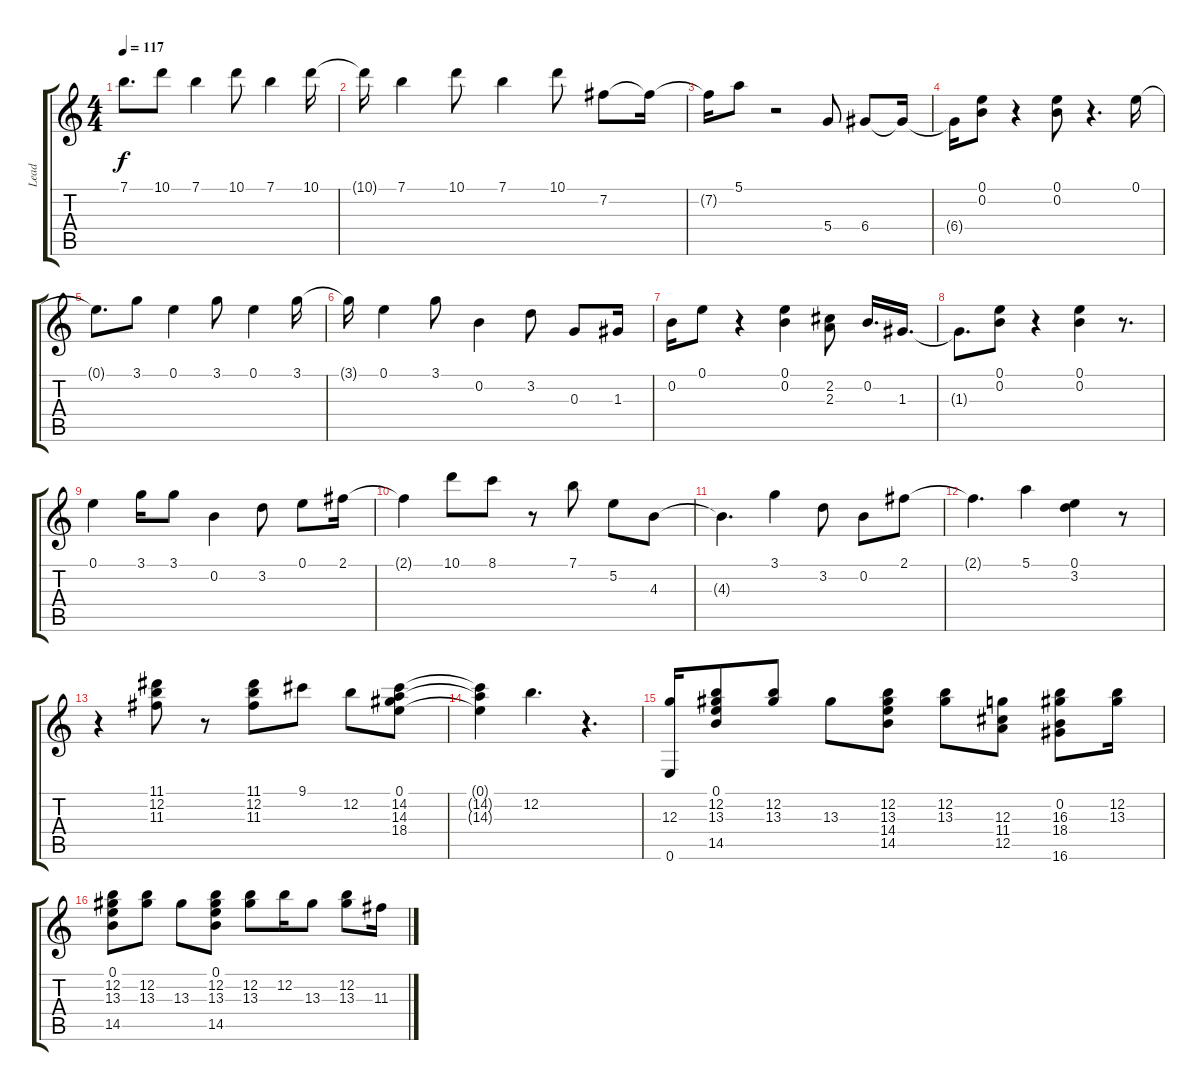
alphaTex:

\track ("Lead" "Lead") {instrument overdrivenguitar}
\staff {score tabs}
\tuning (E4 B3 G3 D3 A2 E2) {hide}
\ts (4 4)
\tempo 117
\clef g2
\ks c
7.1{t}.8{d dy f} 10.1.8 7.1.4 10.1.8 7.1.4 10.1.16 |
10.1{t}.16 7.1.4 10.1.8 7.1.4 10.1.8 7.2.8 7.2{t}.16 |
7.2{t}.16 5.1.8 r.2 5.4.8 6.4.8 6.4{t}.16 |
6.4{t}.16 (0.1 0.2).8 r.4 (0.1 0.2).8 r.4{d} 0.1.16 |
0.1{t}.8{d} 3.1.8 0.1.4 3.1.8 0.1.4 3.1.16 |
3.1{t}.16 0.1.4 3.1.8 0.2.4 3.2.8 0.3.8 1.3.16 |
0.2.16 0.1.8 r.4 (0.1 0.2).4 (2.2 2.3).8 0.2.16{d} 1.3.16{d} |
1.3{t}.8{d} (0.1 0.2).8 r.4 (0.1 0.2).4 r.8{d} |
0.1.4 3.1.16 3.1.8 0.2.4 3.2.8 0.1.8 2.1.16 |
2.1{t}.4 10.1.8 8.1.8 r.8 7.1.8 5.2.8 4.3.8 |
4.3{t}.4{d} 3.1.4 3.2.8 0.2.8 2.1.8 |
2.1{t}.4{d} 5.1.4 (0.1 3.2).4 r.8 |
r.4 (11.1 12.2 11.3).8 r.8 (11.1 12.2 11.3).8 9.1.8 12.2.8 (0.1 14.2 14.3 18.4).8 |
(0.1{t} 14.2{t} 14.3{t}).4 12.2.4{d} r.4{d} |
(12.3 0.6).16 (0.1 12.2 13.3 14.5).8 (12.2 13.3).8 13.3.8 (12.2 13.3 14.4 14.5).8 (12.2 13.3).8 (12.3 11.4 12.5).8 (0.2 16.3 18.4 16.6).8 (12.2 13.3).16 |
(0.1 12.2 13.3 14.5).8 (12.2 13.3).8 13.3.8 (0.1 12.2 13.3 14.5).8 (12.2 13.3).8 12.2.16 13.3.8 (12.2 13.3).8 11.3.16
